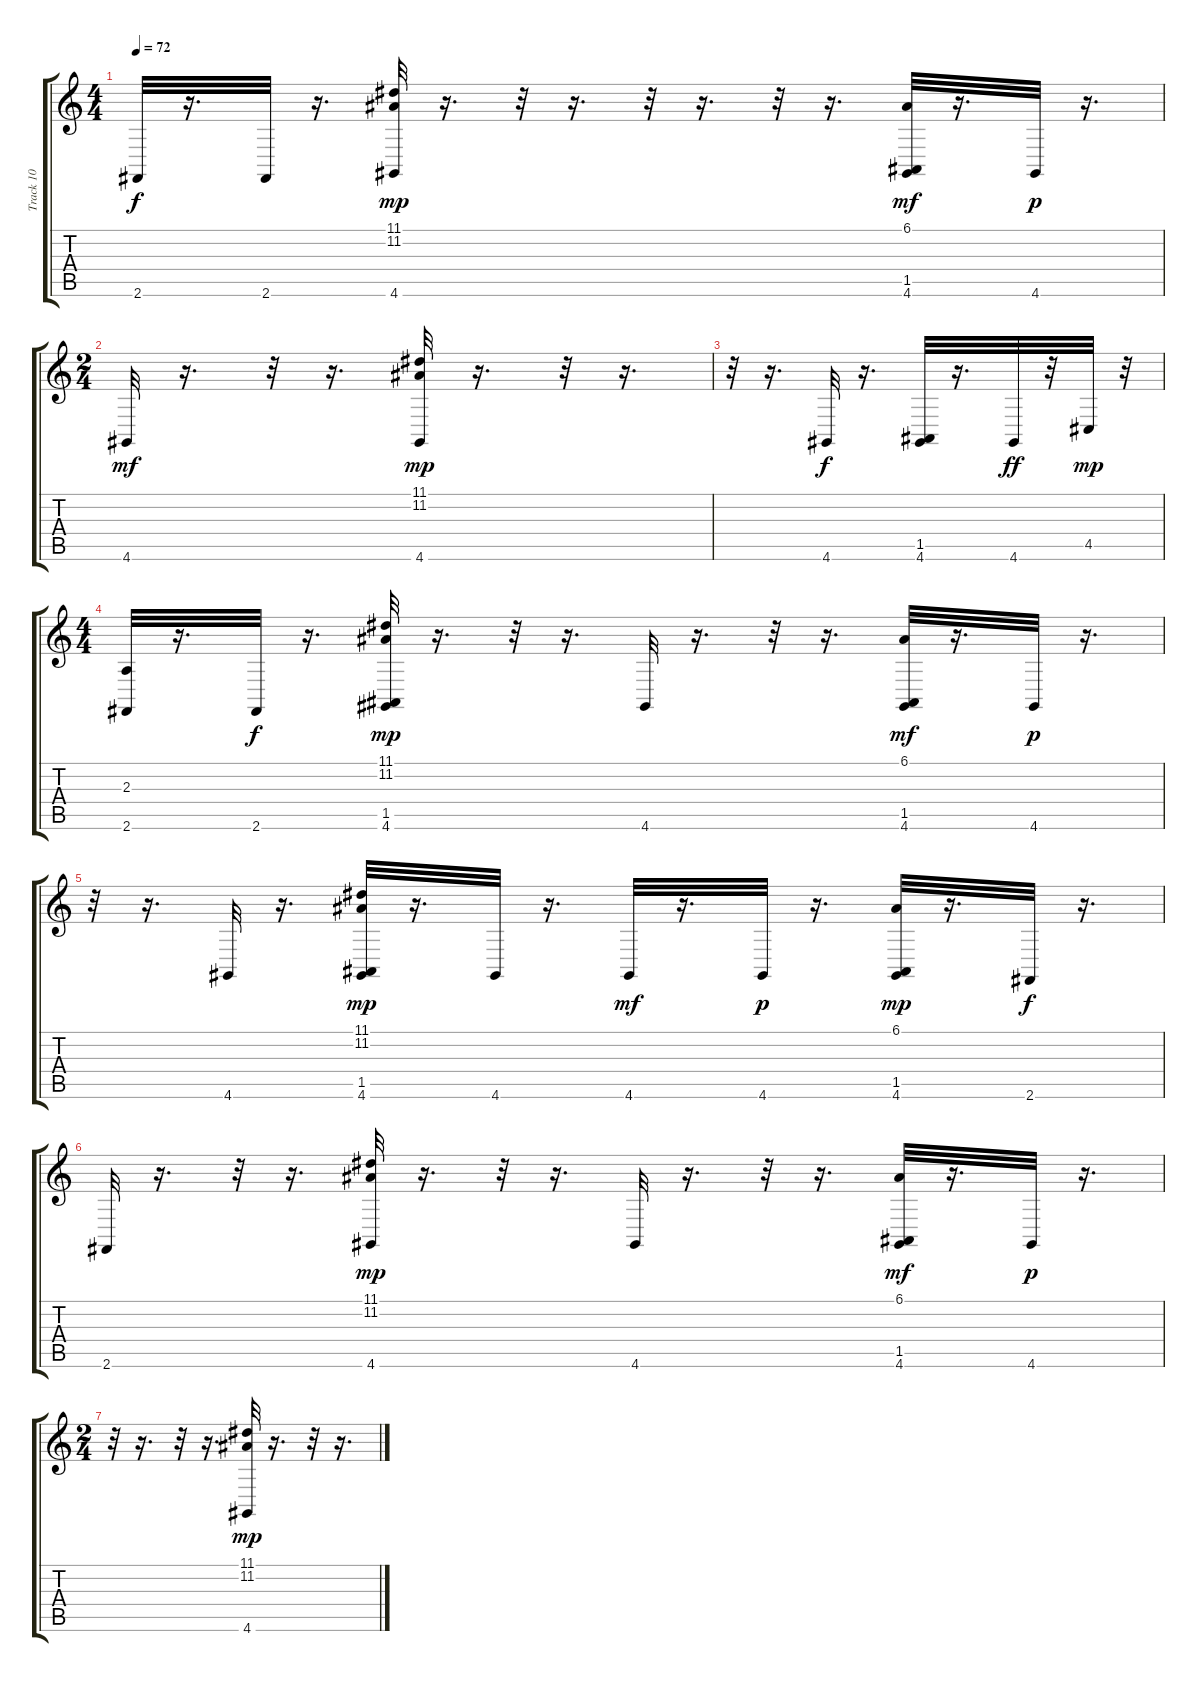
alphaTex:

\track ("Track 10" "Track 10") {instrument acousticgrandpiano}
\staff {score tabs}
\tuning (E4 B3 G3 D3 A2 E2) {hide}
\ts (4 4)
\tempo 72
\clef g2
\ks c
2.6.32{dy f} r.16{d} 2.6.32 r.16{d} (11.1 11.2 4.6).32{dy mp} r.16{d} r.32 r.16{d} r.32 r.16{d} r.32 r.16{d} (6.1 1.5 4.6).32{dy mf} r.16{d} 4.6.32{dy p} r.16{d} |
\ts (2 4)
4.6.32{dy mf} r.16{d} r.32 r.16{d} (11.1 11.2 4.6).32{dy mp} r.16{d} r.32 r.16{d} |
r.32 r.16{d} 4.6.32{dy f instrument acousticgrandpiano} r.16{d} (1.5 4.6).32 r.16{d} 4.6.32{dy ff} r.32 4.5.32{dy mp} r.32 |
\ts (4 4)
(2.3 2.6).32 r.16{d} 2.6.32{dy f} r.16{d} (11.1 11.2 1.5 4.6).32{dy mp} r.16{d} r.32 r.16{d} 4.6.32 r.16{d} r.32 r.16{d} (6.1 1.5 4.6).32{dy mf} r.16{d} 4.6.32{dy p} r.16{d} |
r.32 r.16{d} 4.6.32 r.16{d} (11.1 11.2 1.5 4.6).32{dy mp} r.16{d} 4.6.32 r.16{d} 4.6.32{dy mf} r.16{d} 4.6.32{dy p} r.16{d} (6.1 1.5 4.6).32{dy mp} r.16{d} 2.6.32{dy f} r.16{d} |
2.6.32 r.16{d} r.32 r.16{d} (11.1 11.2 4.6).32{dy mp} r.16{d} r.32 r.16{d} 4.6.32 r.16{d} r.32 r.16{d} (6.1 1.5 4.6).32{dy mf} r.16{d} 4.6.32{dy p} r.16{d} |
\ts (2 4)
r.32 r.16{d} r.32 r.16{d} (11.1 11.2 4.6).32{dy mp} r.16{d} r.32 r.16{d}
